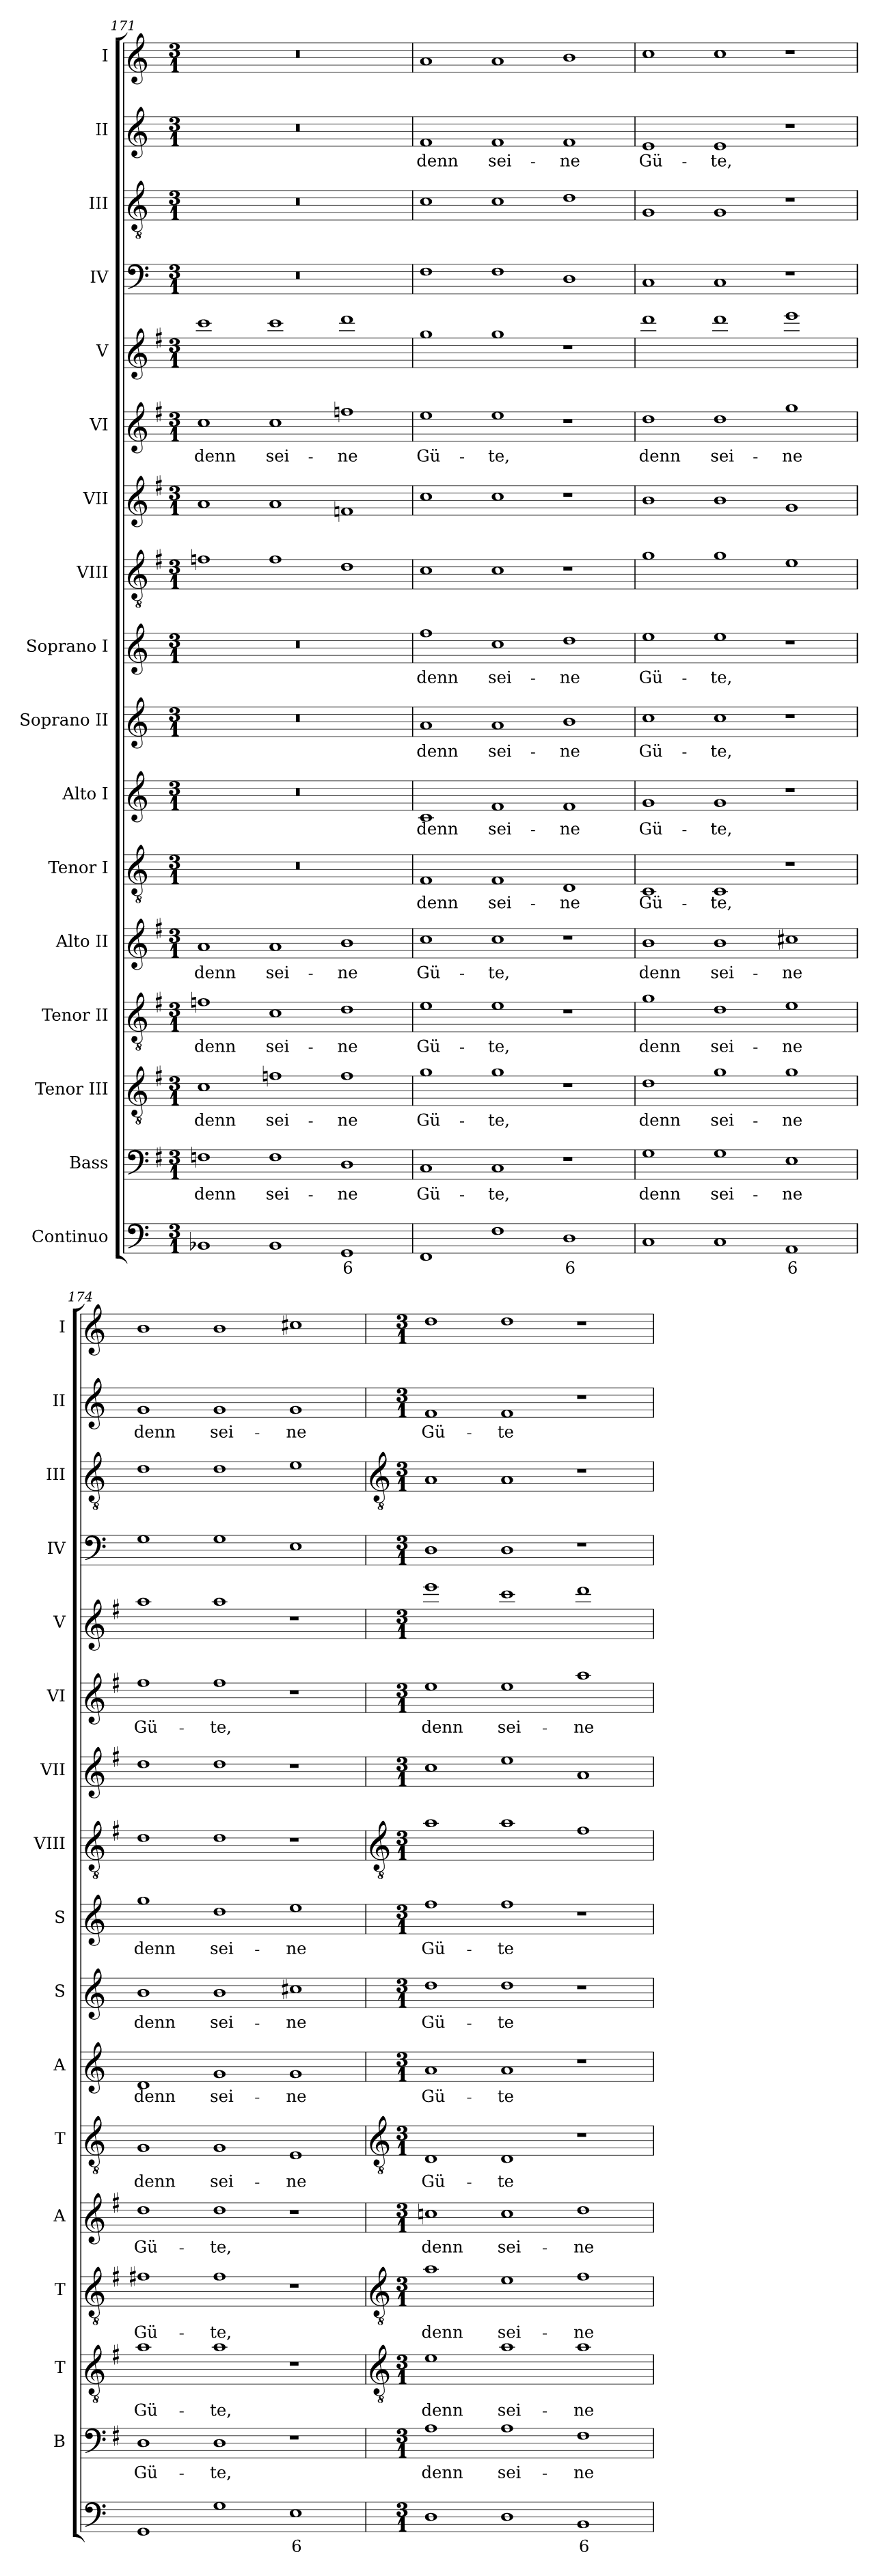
**kern	**text	**kern	**text	**kern	**text	**kern	**text	**kern	**text	**kern	**text	**kern	**text	**kern	**text	**kern	**text	**kern	**kern	**kern	**text	**kern	**kern	**kern	**kern	**text	**kern
*part17	*part17	*part16	*part16	*part15	*part15	*part14	*part14	*part13	*part13	*part12	*part12	*part11	*part11	*part10	*part10	*part9	*part9	*part8	*part7	*part6	*part6	*part5	*part4	*part3	*part2	*part2	*part1
*staff17	*staff17	*staff16	*staff16	*staff15	*staff15	*staff14	*staff14	*staff13	*staff13	*staff12	*staff12	*staff11	*staff11	*staff10	*staff10	*staff9	*staff9	*staff8	*staff7	*staff6	*staff6	*staff5	*staff4	*staff3	*staff2	*staff2	*staff1
*I"Continuo	*	*I"Bass	*	*I"Tenor III	*	*I"Tenor II	*	*I"Alto II	*	*I"Tenor I	*	*I"Alto I	*	*I"Soprano II	*	*I"Soprano I	*	*I"VIII	*I"VII	*I"VI	*	*I"V	*I"IV	*I"III	*I"II	*	*I"I
*	*	*I'B	*	*I'T	*	*I'T	*	*I'A	*	*I'T	*	*I'A	*	*I'S	*	*I'S	*	*I'VIII	*I'VII	*I'VI	*	*I'V	*I'IV	*I'III	*I'II	*	*I'I
*clefF4	*	*clefF4	*	*clefGv2	*	*clefGv2	*	*clefG2	*	*clefGv2	*	*clefG2	*	*clefG2	*	*clefG2	*	*clefGv2	*clefG2	*clefG2	*	*clefG2	*clefF4	*clefGv2	*clefG2	*	*clefG2
*	*	*ITrd4c7	*	*ITrd4c7	*	*ITrd4c7	*	*ITrd4c7	*	*	*	*	*	*	*	*	*	*ITrd4c7	*ITrd4c7	*ITrd4c7	*	*ITrd4c7	*	*	*	*	*
*k[]	*	*k[]	*	*k[]	*	*k[]	*	*k[]	*	*k[]	*	*k[]	*	*k[]	*	*k[]	*	*k[]	*k[]	*k[]	*	*k[]	*k[]	*k[]	*k[]	*	*k[]
*C:	*	*C:	*	*C:	*	*C:	*	*C:	*	*C:	*	*C:	*	*C:	*	*C:	*	*C:	*C:	*C:	*	*C:	*C:	*C:	*C:	*	*C:
*M3/1	*	*M3/1	*	*M3/1	*	*M3/1	*	*M3/1	*	*M3/1	*	*M3/1	*	*M3/1	*	*M3/1	*	*M3/1	*M3/1	*M3/1	*	*M3/1	*M3/1	*M3/1	*M3/1	*	*M3/1
=171	=171	=171	=171	=171	=171	=171	=171	=171	=171	=171	=171	=171	=171	=171	=171	=171	=171	=171	=171	=171	=171	=171	=171	=171	=171	=171	=171
!	!	!	!LO:LY:b	!	!LO:LY:b	!	!LO:LY:b	!	!LO:LY:b	!LO:N:vis=0	!	!LO:N:vis=0	!	!LO:N:vis=0	!	!LO:N:vis=0	!	!	!	!	!LO:LY:b	!	!LO:N:vis=0	!LO:N:vis=0	!LO:N:vis=0	!	!LO:N:vis=0
1BB-X	.	1BB-X	denn	1F	denn	1B-X	denn	1d	denn	0.r	.	0.r	.	0.r	.	0.r	.	1B-X	1d	1f	denn	1ff	0.r	0.r	0.r	.	0.r
!	!	!	!LO:LY:b	!	!LO:LY:b	!	!LO:LY:b	!	!LO:LY:b	!	!	!	!	!	!	!	!	!	!	!	!LO:LY:b	!	!	!	!	!	!
1BB-	.	1BB-	sei-	1B-X	sei-	1F	sei-	1d	sei-	.	.	.	.	.	.	.	.	1B-	1d	1f	sei-	1ff	.	.	.	.	.
!	!LO:LY:b	!	!LO:LY:b	!	!LO:LY:b	!	!LO:LY:b	!	!LO:LY:b	!	!	!	!	!	!	!	!	!	!	!	!LO:LY:b	!	!	!	!	!	!
1GG	6	1GG	-ne	1B-	-ne	1G	-ne	1e	-ne	.	.	.	.	.	.	.	.	1G	1B-X	1b-X	-ne	1gg	.	.	.	.	.
=172	=172	=172	=172	=172	=172	=172	=172	=172	=172	=172	=172	=172	=172	=172	=172	=172	=172	=172	=172	=172	=172	=172	=172	=172	=172	=172	=172
!	!	!	!LO:LY:b	!	!LO:LY:b	!	!LO:LY:b	!	!LO:LY:b	!	!LO:LY:b	!	!LO:LY:b	!	!LO:LY:b	!	!LO:LY:b	!	!	!	!LO:LY:b	!	!	!	!	!LO:LY:b	!
1FF	.	1FF	Gü-	1c	Gü-	1A	Gü-	1f	Gü-	1F	denn	1c	denn	1a	denn	1ff	denn	1F	1f	1a	Gü-	1cc	1F	1c	1f	denn	1a
!	!	!	!LO:LY:b	!	!LO:LY:b	!	!LO:LY:b	!	!LO:LY:b	!	!LO:LY:b	!	!LO:LY:b	!	!LO:LY:b	!	!LO:LY:b	!	!	!	!LO:LY:b	!	!	!	!	!LO:LY:b	!
1F	.	1FF	-te,	1c	-te,	1A	-te,	1f	-te,	1F	sei-	1f	sei-	1a	sei-	1cc	sei-	1F	1f	1a	-te,	1cc	1F	1c	1f	sei-	1a
!	!LO:LY:b	!	!	!	!	!	!	!	!	!	!LO:LY:b	!	!LO:LY:b	!	!LO:LY:b	!	!LO:LY:b	!	!	!	!	!	!	!	!	!LO:LY:b	!
1D	6	1r	.	1r	.	1r	.	1r	.	1D	-ne	1f	-ne	1b	-ne	1dd	-ne	1r	1r	1r	.	1r	1D	1d	1f	-ne	1b
=173	=173	=173	=173	=173	=173	=173	=173	=173	=173	=173	=173	=173	=173	=173	=173	=173	=173	=173	=173	=173	=173	=173	=173	=173	=173	=173	=173
!	!	!	!LO:LY:b	!	!LO:LY:b	!	!LO:LY:b	!	!LO:LY:b	!	!LO:LY:b	!	!LO:LY:b	!	!LO:LY:b	!	!LO:LY:b	!	!	!	!LO:LY:b	!	!	!	!	!LO:LY:b	!
1C	.	1C	denn	1G	denn	1c	denn	1e	denn	1C	Gü-	1g	Gü-	1cc	Gü-	1ee	Gü-	1c	1e	1g	denn	1gg	1C	1G	1e	Gü-	1cc
!	!	!	!LO:LY:b	!	!LO:LY:b	!	!LO:LY:b	!	!LO:LY:b	!	!LO:LY:b	!	!LO:LY:b	!	!LO:LY:b	!	!LO:LY:b	!	!	!	!LO:LY:b	!	!	!	!	!LO:LY:b	!
1C	.	1C	sei-	1c	sei-	1G	sei-	1e	sei-	1C	-te,	1g	-te,	1cc	-te,	1ee	-te,	1c	1e	1g	sei-	1gg	1C	1G	1e	-te,	1cc
!	!LO:LY:b	!	!LO:LY:b	!	!LO:LY:b	!	!LO:LY:b	!	!LO:LY:b	!	!	!	!	!	!	!	!	!	!	!	!LO:LY:b	!	!	!	!	!	!
1AA	6	1AA	-ne	1c	-ne	1A	-ne	1f#X	-ne	1r	.	1r	.	1r	.	1r	.	1A	1c	1cc	-ne	1aa	1r	1r	1r	.	1r
=174	=174	=174	=174	=174	=174	=174	=174	=174	=174	=174	=174	=174	=174	=174	=174	=174	=174	=174	=174	=174	=174	=174	=174	=174	=174	=174	=174
!	!	!	!LO:LY:b	!	!LO:LY:b	!	!LO:LY:b	!	!LO:LY:b	!	!LO:LY:b	!	!LO:LY:b	!	!LO:LY:b	!	!LO:LY:b	!	!	!	!LO:LY:b	!	!	!	!	!LO:LY:b	!
1GG	.	1GG	Gü-	1d	Gü-	1Bn	Gü-	1g	Gü-	1G	denn	1d	denn	1b	denn	1gg	denn	1G	1g	1b	Gü-	1dd	1G	1d	1g	denn	1b
!	!	!	!LO:LY:b	!	!LO:LY:b	!	!LO:LY:b	!	!LO:LY:b	!	!LO:LY:b	!	!LO:LY:b	!	!LO:LY:b	!	!LO:LY:b	!	!	!	!LO:LY:b	!	!	!	!	!LO:LY:b	!
1G	.	1GG	-te,	1d	-te,	1B	-te,	1g	-te,	1G	sei-	1g	sei-	1b	sei-	1dd	sei-	1G	1g	1b	-te,	1dd	1G	1d	1g	sei-	1b
!	!LO:LY:b	!	!	!	!	!	!	!	!	!	!LO:LY:b	!	!LO:LY:b	!	!LO:LY:b	!	!LO:LY:b	!	!	!	!	!	!	!	!	!LO:LY:b	!
1E	6	1r	.	1r	.	1r	.	1r	.	1E	-ne	1g	-ne	1cc#X	-ne	1ee	-ne	1r	1r	1r	.	1r	1E	1e	1g	-ne	1cc#X
!!LO:LB:g=z
=175	=175	=175	=175	=175	=175	=175	=175	=175	=175	=175	=175	=175	=175	=175	=175	=175	=175	=175	=175	=175	=175	=175	=175	=175	=175	=175	=175
*	*	*	*	*clefGv2	*	*clefGv2	*	*	*	*clefGv2	*	*	*	*	*	*	*	*clefGv2	*	*	*	*	*	*clefGv2	*	*	*
*M3/1	*	*M3/1	*	*M3/1	*	*M3/1	*	*M3/1	*	*M3/1	*	*M3/1	*	*M3/1	*	*M3/1	*	*M3/1	*M3/1	*M3/1	*	*M3/1	*M3/1	*M3/1	*M3/1	*	*M3/1
!	!	!	!LO:LY:b	!	!LO:LY:b	!	!LO:LY:b	!	!LO:LY:b	!	!LO:LY:b	!	!LO:LY:b	!	!LO:LY:b	!	!LO:LY:b	!	!	!	!LO:LY:b	!	!	!	!	!LO:LY:b	!
1D	.	1D	denn	1A	denn	1d	denn	1fn	denn	1D	Gü-	1a	Gü-	1dd	Gü-	1ff	Gü-	1d	1f	1a	denn	1aa	1D	1A	1f	Gü-	1dd
!	!	!	!LO:LY:b	!	!LO:LY:b	!	!LO:LY:b	!	!LO:LY:b	!	!LO:LY:b	!	!LO:LY:b	!	!LO:LY:b	!	!LO:LY:b	!	!	!	!LO:LY:b	!	!	!	!	!LO:LY:b	!
1D	.	1D	sei-	1d	sei-	1A	sei-	1f	sei-	1D	-te	1a	-te	1dd	-te	1ff	-te	1d	1a	1a	sei-	1ff	1D	1A	1f	-te	1dd
!	!LO:LY:b	!	!LO:LY:b	!	!LO:LY:b	!	!LO:LY:b	!	!LO:LY:b	!	!	!	!	!	!	!	!	!	!	!	!LO:LY:b	!	!	!	!	!	!
1BB	6	1BB	-ne	1d	-ne	1B	-ne	1g	-ne	1r	.	1r	.	1r	.	1r	.	1B	1d	1dd	-ne	1gg	1r	1r	1r	.	1r
=	=	=	=	=	=	=	=	=	=	=	=	=	=	=	=	=	=	=	=	=	=	=	=	=	=	=	=
*-	*-	*-	*-	*-	*-	*-	*-	*-	*-	*-	*-	*-	*-	*-	*-	*-	*-	*-	*-	*-	*-	*-	*-	*-	*-	*-	*-
